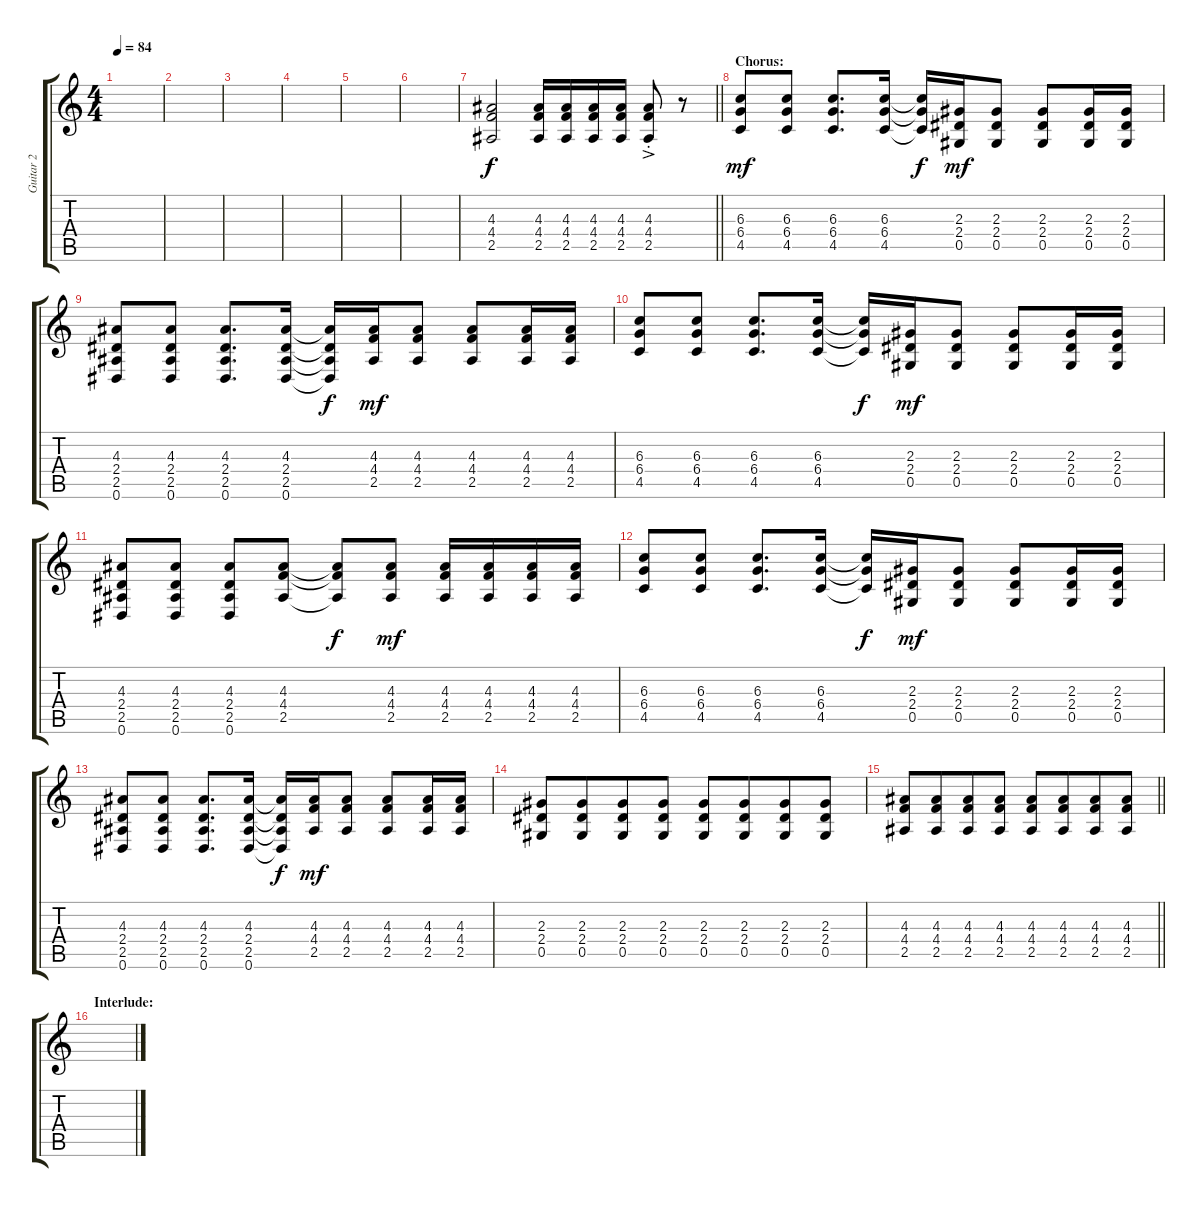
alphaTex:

\track ("Guitar 2" "Guitar 2") {instrument overdrivenguitar}
\staff {score tabs}
\tuning (Eb4 Bb3 Gb3 Db3 Ab2 Eb2) {hide}
\ts (4 4)
\tempo 84
\clef g2
\ks c
|
|
|
|
|
|
\barLineRight lightlight
(4.3 4.4 2.5).2 (4.3 4.4 2.5).16 (4.3 4.4 2.5).16 (4.3 4.4 2.5).16 (4.3 4.4 2.5).16 (4.3{ac st} 4.4{ac st} 2.5{ac st}).8{dy f} r.8 |
\section ("" "Chorus:")
(6.3 6.4 4.5).8{dy mf} (6.3 6.4 4.5).8 (6.3 6.4 4.5).8{d} (6.3 6.4 4.5).16 (6.3{t} 6.4{t} 4.5{t}).16{dy f} (2.3 2.4 0.5).16{dy mf} (2.3 2.4 0.5).8 (2.3 2.4 0.5).8 (2.3 2.4 0.5).16 (2.3 2.4 0.5).16 |
(4.3 2.4 2.5 0.6).8 (4.3 2.4 2.5 0.6).8 (4.3 2.4 2.5 0.6).8{d} (4.3 2.4 2.5 0.6).16 (4.3{t} 2.4{t} 2.5{t} 0.6{t}).16{dy f} (4.3 4.4 2.5).16{dy mf} (4.3 4.4 2.5).8 (4.3 4.4 2.5).8 (4.3 4.4 2.5).16 (4.3 4.4 2.5).16 |
(6.3 6.4 4.5).8 (6.3 6.4 4.5).8 (6.3 6.4 4.5).8{d} (6.3 6.4 4.5).16 (6.3{t} 6.4{t} 4.5{t}).16{dy f} (2.3 2.4 0.5).16{dy mf} (2.3 2.4 0.5).8 (2.3 2.4 0.5).8 (2.3 2.4 0.5).16 (2.3 2.4 0.5).16 |
(4.3 2.4 2.5 0.6).8 (4.3 2.4 2.5 0.6).8 (4.3 2.4 2.5 0.6).8 (4.3 4.4 2.5).8 (4.3{t} 4.4{t} 2.5{t}).8{dy f} (4.3 4.4 2.5).8{dy mf} (4.3 4.4 2.5).16 (4.3 4.4 2.5).16 (4.3 4.4 2.5).16 (4.3 4.4 2.5).16 |
(6.3 6.4 4.5).8 (6.3 6.4 4.5).8 (6.3 6.4 4.5).8{d} (6.3 6.4 4.5).16 (6.3{t} 6.4{t} 4.5{t}).16{dy f} (2.3 2.4 0.5).16{dy mf} (2.3 2.4 0.5).8 (2.3 2.4 0.5).8 (2.3 2.4 0.5).16 (2.3 2.4 0.5).16 |
(4.3 2.4 2.5 0.6).8 (4.3 2.4 2.5 0.6).8 (4.3 2.4 2.5 0.6).8{d} (4.3 2.4 2.5 0.6).16 (4.3{t} 2.4{t} 2.5{t} 0.6{t}).16{dy f} (4.3 4.4 2.5).16{dy mf} (4.3 4.4 2.5).8 (4.3 4.4 2.5).8 (4.3 4.4 2.5).16 (4.3 4.4 2.5).16 |
(2.3 2.4 0.5).8 (2.3 2.4 0.5).8{beam merge} (2.3 2.4 0.5).8 (2.3 2.4 0.5).8 (2.3 2.4 0.5).8 (2.3 2.4 0.5).8{beam merge} (2.3 2.4 0.5).8 (2.3 2.4 0.5).8 |
\barLineRight lightlight
(4.3 4.4 2.5).8 (4.3 4.4 2.5).8{beam merge} (4.3 4.4 2.5).8 (4.3 4.4 2.5).8 (4.3 4.4 2.5).8 (4.3 4.4 2.5).8{beam merge} (4.3 4.4 2.5).8 (4.3 4.4 2.5).8 |
\section ("" "Interlude:")
